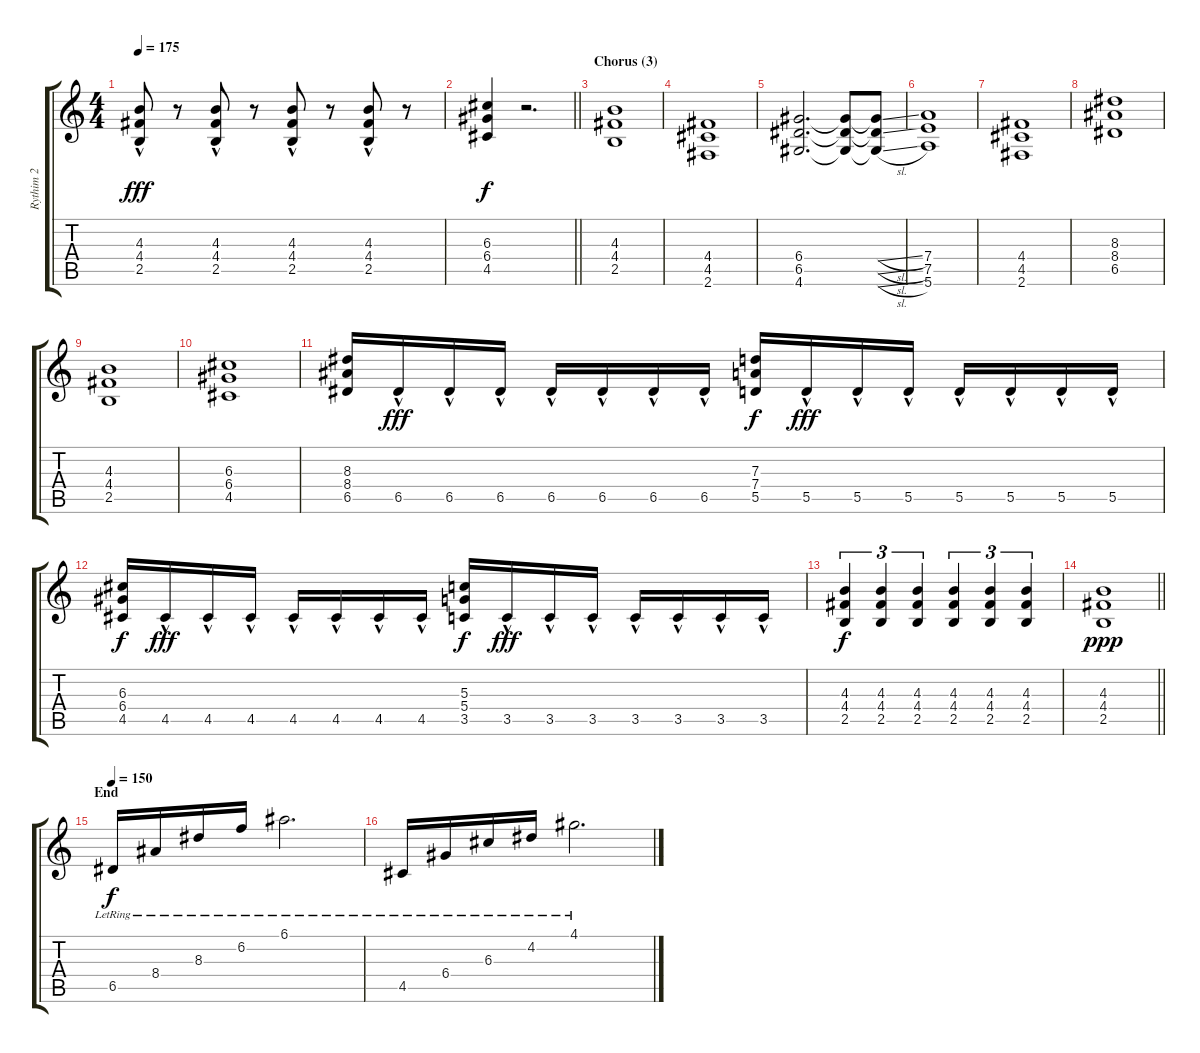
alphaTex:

\track ("Rythim 2" "Rythim 2") {instrument distortionguitar}
\staff {score tabs}
\tuning (E4 B3 G3 D3 A2 E2) {hide}
\ts (4 4)
\tempo 175
\clef g2
\ks c
(4.3{hac} 4.4{hac} 2.5{hac}).8{dy fff} r.8 (4.3{hac} 4.4{hac} 2.5{hac}).8 r.8 (4.3{hac} 4.4{hac} 2.5{hac}).8 r.8 (4.3{hac} 4.4{hac} 2.5{hac}).8 r.8 |
\barLineRight lightlight
(6.3 6.4 4.5).4{dy f} r.2{d} |
\section ("" "Chorus (3)")
(4.3 4.4 2.5).1 |
(4.4 4.5 2.6).1 |
(6.4 6.5 4.6).2{d} (6.4{t} 6.5{t} 4.6{t}).8 (6.4{sl t} 6.5{sl t} 4.6{sl t}).8 |
(7.4 7.5 5.6).1 |
(4.4 4.5 2.6).1 |
(8.3 8.4 6.5).1 |
(4.3 4.4 2.5).1 |
(6.3 6.4 4.5).1 |
(8.3 8.4 6.5).16 6.5{hac}.16{dy fff} 6.5{hac}.16 6.5{hac}.16 6.5{hac}.16 6.5{hac}.16 6.5{hac}.16 6.5{hac}.16 (7.3 7.4 5.5).16{dy f} 5.5{hac}.16{dy fff} 5.5{hac}.16 5.5{hac}.16 5.5{hac}.16 5.5{hac}.16 5.5{hac}.16 5.5{hac}.16 |
(6.3 6.4 4.5).16{dy f} 4.5{hac}.16{dy fff} 4.5{hac}.16 4.5{hac}.16 4.5{hac}.16 4.5{hac}.16 4.5{hac}.16 4.5{hac}.16 (5.3 5.4 3.5).16{dy f} 3.5{hac}.16{dy fff} 3.5{hac}.16 3.5{hac}.16 3.5{hac}.16 3.5{hac}.16 3.5{hac}.16 3.5{hac}.16 |
(4.3 4.4 2.5).4{tu (3 2) dy f} (4.3 4.4 2.5).4{tu (3 2)} (4.3 4.4 2.5).4{tu (3 2)} (4.3 4.4 2.5).4{tu (3 2)} (4.3 4.4 2.5).4{tu (3 2)} (4.3 4.4 2.5).4{tu (3 2)} |
\barLineRight lightlight
(4.3 4.4 2.5).1{dy ppp} |
\section ("" "End")
\tempo 150
6.5{lr}.16{dy f instrument acousticguitarsteel} 8.4{lr}.16 8.3{lr}.16 6.2{lr}.16 6.1{lr}.2{d} |
4.5{lr}.16{instrument acousticguitarsteel} 6.4{lr}.16 6.3{lr}.16 4.2{lr}.16 4.1{lr}.2{d}
